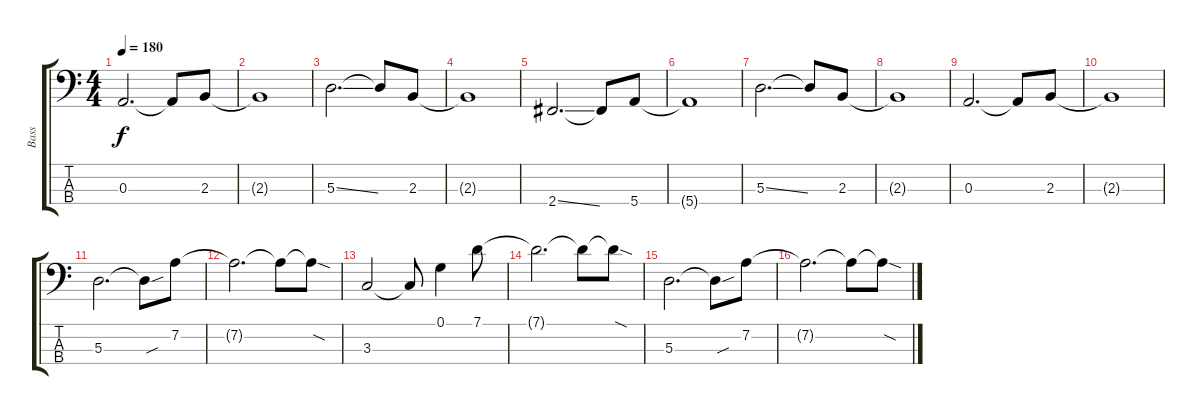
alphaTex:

\track ("Bass" "Bass") {instrument electricbassfinger}
\staff {score tabs}
\tuning (G2 D2 A1 E1) {hide}
\ts (4 4)
\tempo 180
\clef f4
\ks c
0.3.2{d dy f} 0.3{t}.8 2.3.8 |
2.3{t}.1 |
5.3{ss}.2{d} 5.3{t}.8 2.3.8 |
2.3{t}.1 |
2.4{ss}.2{d} 2.4{t}.8 5.4.8 |
5.4{t}.1 |
5.3{ss}.2{d} 5.3{t}.8 2.3.8 |
2.3{t}.1 |
0.3.2{d} 0.3{t}.8 2.3.8 |
2.3{t}.1 |
5.3.2{d} 5.3{sou t}.8 7.2.8 |
7.2{t}.2{d} 7.2{t}.8 7.2{sod t}.8 |
3.3.2 3.3{t}.8 0.1.4 7.1.8 |
7.1{t}.2{d} 7.1{t}.8 7.1{sod t}.8 |
5.3.2{d} 5.3{sou t}.8 7.2.8 |
7.2{t}.2{d} 7.2{t}.8 7.2{sod t}.8
